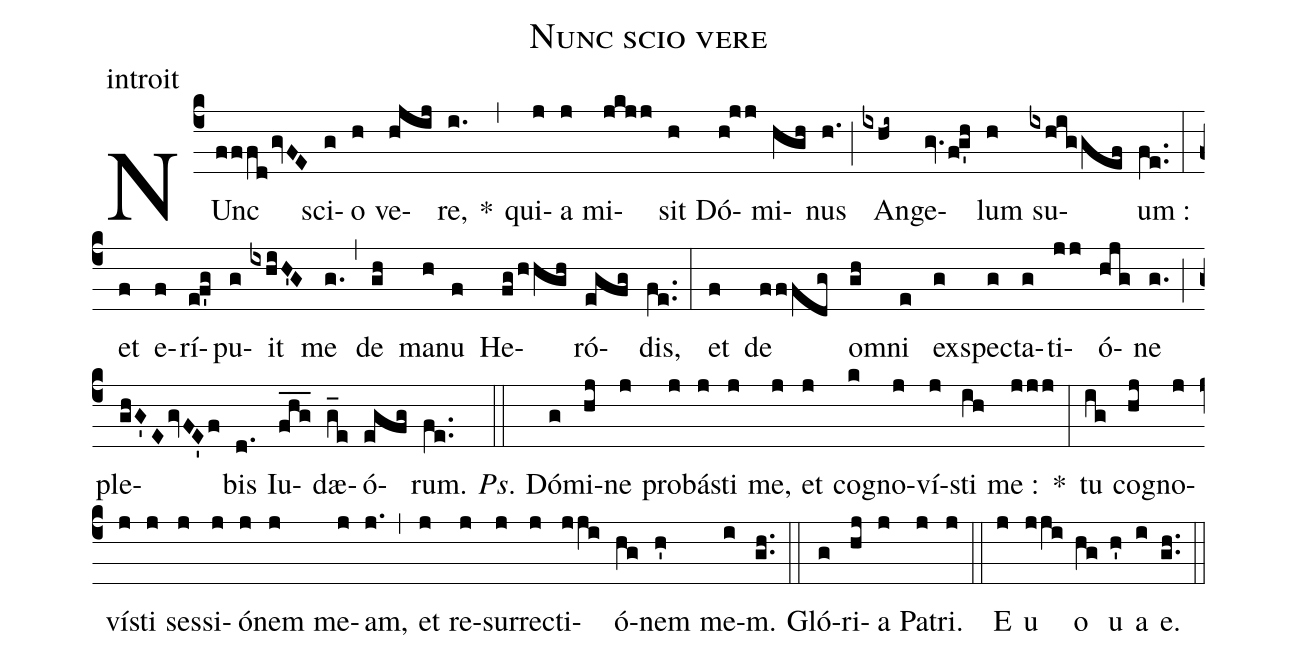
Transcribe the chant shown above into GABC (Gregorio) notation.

name:Nunc scio vere;
office-part:introit;
%%
(c4) NUnc(fffdgvFE) sci(g)o(h) ve(hjij)re,(i.) *(,)
qui(j)a(j) mi(jkjj)sit(h) Dó(h!jj)mi(hgh)nus(h.) (;)
An(ixhi~)ge(gv.f!g'h)lum(h) su(ixhiggef)um :(fe..) (:)
et(f) e(f)rí(e!f'g)pu(g)it(ixhiH'G) me(g.) (,)
de(gh) ma(h)nu(f) He(fg/hhgh)ró(egfg)dis,(fe..) (:)
et(f) de(fffdg) o(gh)mni(e) ex(g)spec(g)ta(g)ti(jj)ó(hjg)ne(g.) (;)
ple(ghG'EgvFE'f)bis(d.) Iu(fhg___)dæ(g_e)ó(egfg)rum.(fe..) (::)

<i>Ps</i>. Dó(g)mi(hj)ne(j) pro(j)bá(j)sti(j) me,(j) et(j) co(k)gno(j)ví(j)sti(ih) me :(jjj) *(:)
tu(ig) co(hj)gno(j)ví(j)sti(j) ses(j)si(j)ó(j)nem(j) me(j)am,(j.) (,)
et(j) re(j)sur(j)rec(j)ti(jji)ó(hg)nem(h') me(i)m.(gh..) (::)
Gló(g)ri(hj)a(j) Pa(j)tri.(j) (::)
<eu>E(j) u(jji) o(hg) u(h') a(i) e.</eu>(gh..) (::)
